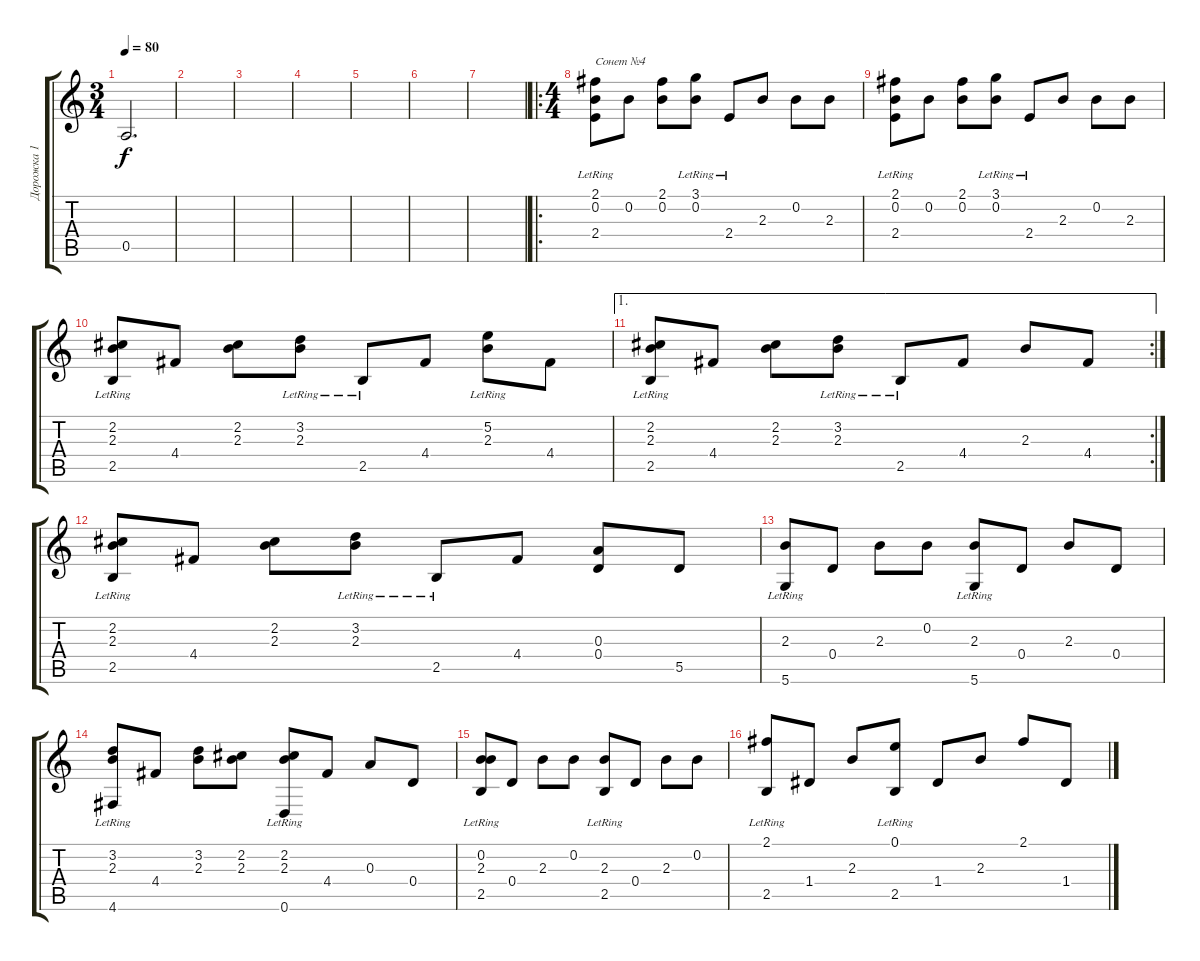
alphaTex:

\track ("Дорожка 1" "Дорожка 1") {instrument acousticguitarsteel}
\staff {score tabs}
\tuning (E4 B3 A3 D3 A2 D2) {hide}
\ts (3 4)
\tempo 80
\clef g2
\ks c
0.5.2{d dy f} |
|
|
|
|
|
|
\ro
\ts (4 4)
(2.1 0.2 2.4{lr}).8{txt "Сонет №4"} 0.2.8 (2.1 0.2).8 (3.1{lr} 0.2{lr}).8 2.4{lr}.8 2.3.8 0.2.8 2.3.8 |
(2.1 0.2 2.4{lr}).8 0.2.8 (2.1 0.2).8 (3.1{lr} 0.2{lr}).8 2.4{lr}.8 2.3.8 0.2.8 2.3.8 |
(2.2 2.3 2.5{lr}).8 4.4.8 (2.2 2.3).8 (3.2{lr} 2.3{lr}).8 2.5{lr}.8 4.4.8 (5.2{lr} 2.3{lr}).8 4.4.8 |
\ae 1
\rc 2
(2.2 2.3 2.5{lr}).8 4.4.8 (2.2 2.3).8 (3.2{lr} 2.3{lr}).8 2.5{lr}.8 4.4.8 2.3.8 4.4.8 |
(2.2 2.3 2.5{lr}).8 4.4.8 (2.2 2.3).8 (3.2{lr} 2.3{lr}).8 2.5{lr}.8 4.4.8 (0.3 0.4).8 5.5.8 |
(2.3 5.6{lr}).8 0.4.8 2.3.8 0.2.8 (2.3 5.6{lr}).8 0.4.8 2.3.8 0.4.8 |
(3.2 2.3 4.6{lr}).8 4.4.8 (3.2 2.3).8 (2.2 2.3).8 (2.2 2.3 0.6{lr}).8 4.4.8 0.3.8 0.4.8 |
(0.2 2.3 2.5{lr}).8 0.4.8 2.3.8 0.2.8 (2.3 2.5{lr}).8 0.4.8 2.3.8 0.2.8 |
(2.1 2.5{lr}).8 1.4.8 2.3.8 (0.1 2.5{lr}).8 1.4.8 2.3.8 2.1.8 1.4.8
